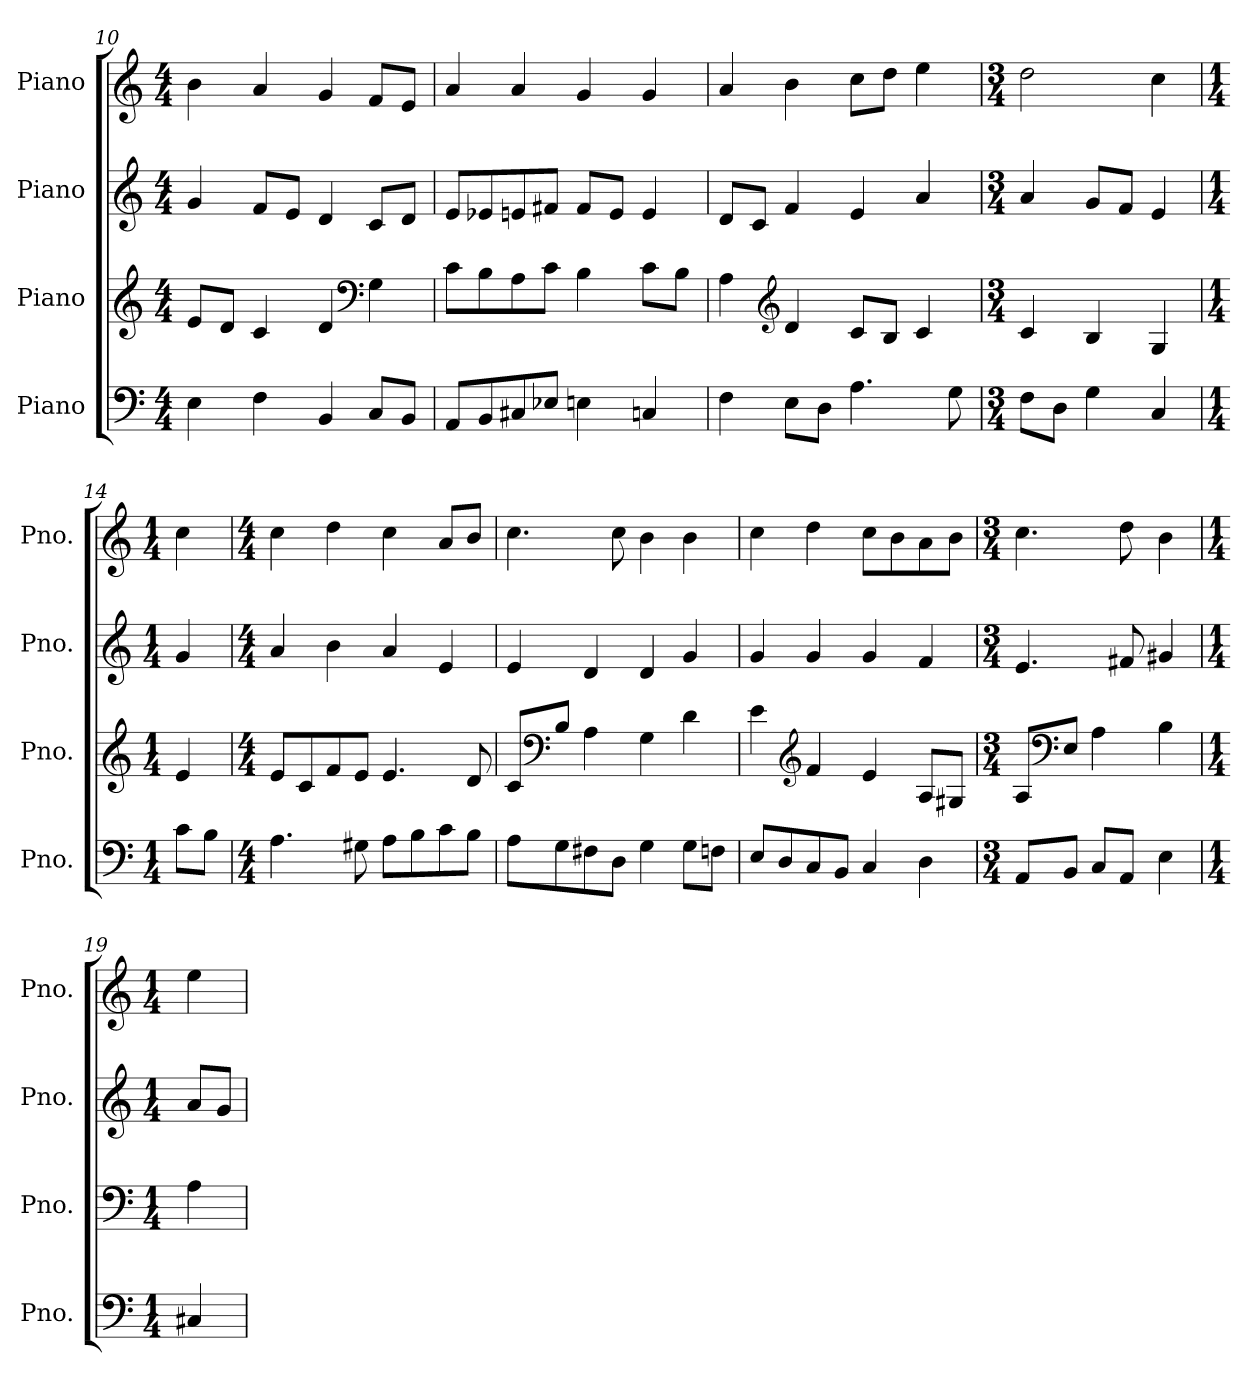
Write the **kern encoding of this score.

**kern	**kern	**kern	**kern
*part4	*part3	*part2	*part1
*staff4	*staff3	*staff2	*staff1
*I"Piano	*I"Piano	*I"Piano	*I"Piano
*I'Pno.	*I'Pno.	*I'Pno.	*I'Pno.
!!LO:LB:g=z
*clefF4	*clefG2	*clefG2	*clefG2
*k[]	*k[]	*k[]	*k[]
*M4/4	*M4/4	*M4/4	*M4/4
=10	=10	=10	=10
4E\	8e/L	4g/	4b\
.	8d/J	.	.
4F\	4c/	8f/L	4a/
.	.	8e/J	.
4BB/	4d/	4d/	4g/
*	*clefF4	*	*
8C/L	4G\	8c/L	8f/L
8BB/J	.	8d/J	8e/J
=11	=11	=11	=11
8AA/L	8c\L	8e/L	4a/
8BB/	8B\	8e-X/	.
8C#X/	8A\	8en/	4a/
8E-X/J	8c\J	8f#X/J	.
4En\	4B\	8f#/L	4g/
.	.	8e/J	.
4Cn/	8c\L	4e/	4g/
.	8B\J	.	.
=12	=12	=12	=12
4F\	4A\	8d/L	4a/
.	.	8c/J	.
*	*clefG2	*	*
8E\L	4d/	4f/	4b\
8D\J	.	.	.
4.A\	8c/L	4e/	8cc\L
.	8B/J	.	8dd\J
.	4c/	4a/	4ee\
8G\	.	.	.
=13	=13	=13	=13
*M3/4	*M3/4	*M3/4	*M3/4
8F\L	4c/	4a/	2dd\
8D\J	.	.	.
4G\	4B/	8g/L	.
.	.	8f/J	.
4C/	4G/	4e/	4cc\
=14	=14	=14	=14
*M1/4	*M1/4	*M1/4	*M1/4
8c\L	4e/	4g/	4cc\
8B\J	.	.	.
!!LO:PB:g=z
=15	=15	=15	=15
*M4/4	*M4/4	*M4/4	*M4/4
4.A\	8e/L	4a/	4cc\
.	8c/	.	.
.	8f/	4b\	4dd\
8G#X\	8e/J	.	.
8A\L	4.e/	4a/	4cc\
8B\	.	.	.
8c\	.	4e/	8a/L
8B\J	8d/	.	8b/J
=16	=16	=16	=16
8A\L	8c/L	4e/	4.cc\
*	*clefF4	*	*
8G\	8B/J	.	.
8F#X\	4A\	4d/	.
8D\J	.	.	8cc\
4G\	4G\	4d/	4b\
8G\L	4d\	4g/	4b\
8Fn\J	.	.	.
=17	=17	=17	=17
8E/L	4e\	4g/	4cc\
8D/	.	.	.
*	*clefG2	*	*
8C/	4f/	4g/	4dd\
8BB/J	.	.	.
4C/	4e/	4g/	8cc\L
.	.	.	8b\
4D\	8A/L	4f/	8a\
.	8G#X/J	.	8b\J
=18	=18	=18	=18
*M3/4	*M3/4	*M3/4	*M3/4
8AA/L	8A/L	4.e/	4.cc\
*	*clefF4	*	*
8BB/J	8E/J	.	.
8C/L	4A\	.	.
8AA/J	.	8f#X/	8dd\
4E\	4B\	4g#X/	4b\
=19	=19	=19	=19
*M1/4	*M1/4	*M1/4	*M1/4
4C#X/	4A\	8a/L	4ee\
.	.	8g/J	.
=	=	=	=
*-	*-	*-	*-
